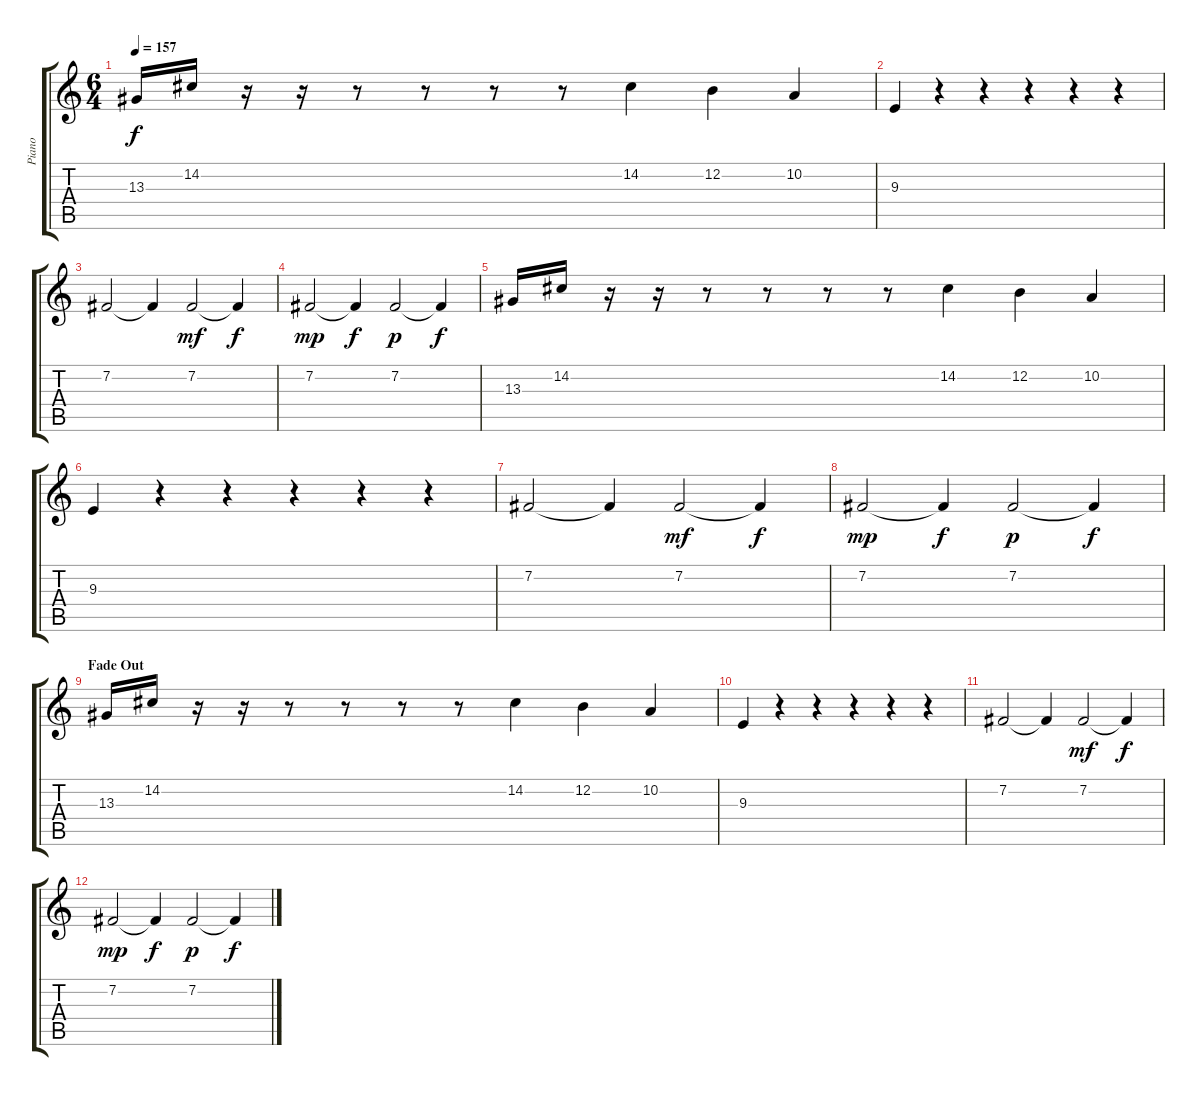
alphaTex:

\track ("Piano" "Piano") {instrument acousticgrandpiano}
\staff {score tabs}
\tuning (E4 B3 G3 D3 A2 E2) {hide}
\ts (6 4)
\tempo 157
\clef g2
\ks c
13.3.16{dy f} 14.2.16 r.16 r.16 r.8 r.8 r.8 r.8 14.2.4 12.2.4 10.2.4 |
9.3.4 r.4 r.4 r.4 r.4 r.4 |
7.2.2 7.2{t}.4 7.2.2{dy mf} 7.2{t}.4{dy f} |
7.2.2{dy mp} 7.2{t}.4{dy f} 7.2.2{dy p} 7.2{t}.4{dy f} |
13.3.16 14.2.16 r.16 r.16 r.8 r.8 r.8 r.8 14.2.4 12.2.4 10.2.4 |
9.3.4 r.4 r.4 r.4 r.4 r.4 |
7.2.2 7.2{t}.4 7.2.2{dy mf} 7.2{t}.4{dy f} |
7.2.2{dy mp} 7.2{t}.4{dy f} 7.2.2{dy p} 7.2{t}.4{dy f} |
\section ("" "Fade Out")
13.3.16 14.2.16 r.16 r.16 r.8 r.8 r.8 r.8 14.2.4 12.2.4 10.2.4 |
9.3.4 r.4 r.4 r.4 r.4 r.4 |
7.2.2 7.2{t}.4 7.2.2{dy mf} 7.2{t}.4{dy f} |
7.2.2{dy mp} 7.2{t}.4{dy f} 7.2.2{dy p} 7.2{t}.4{dy f}
